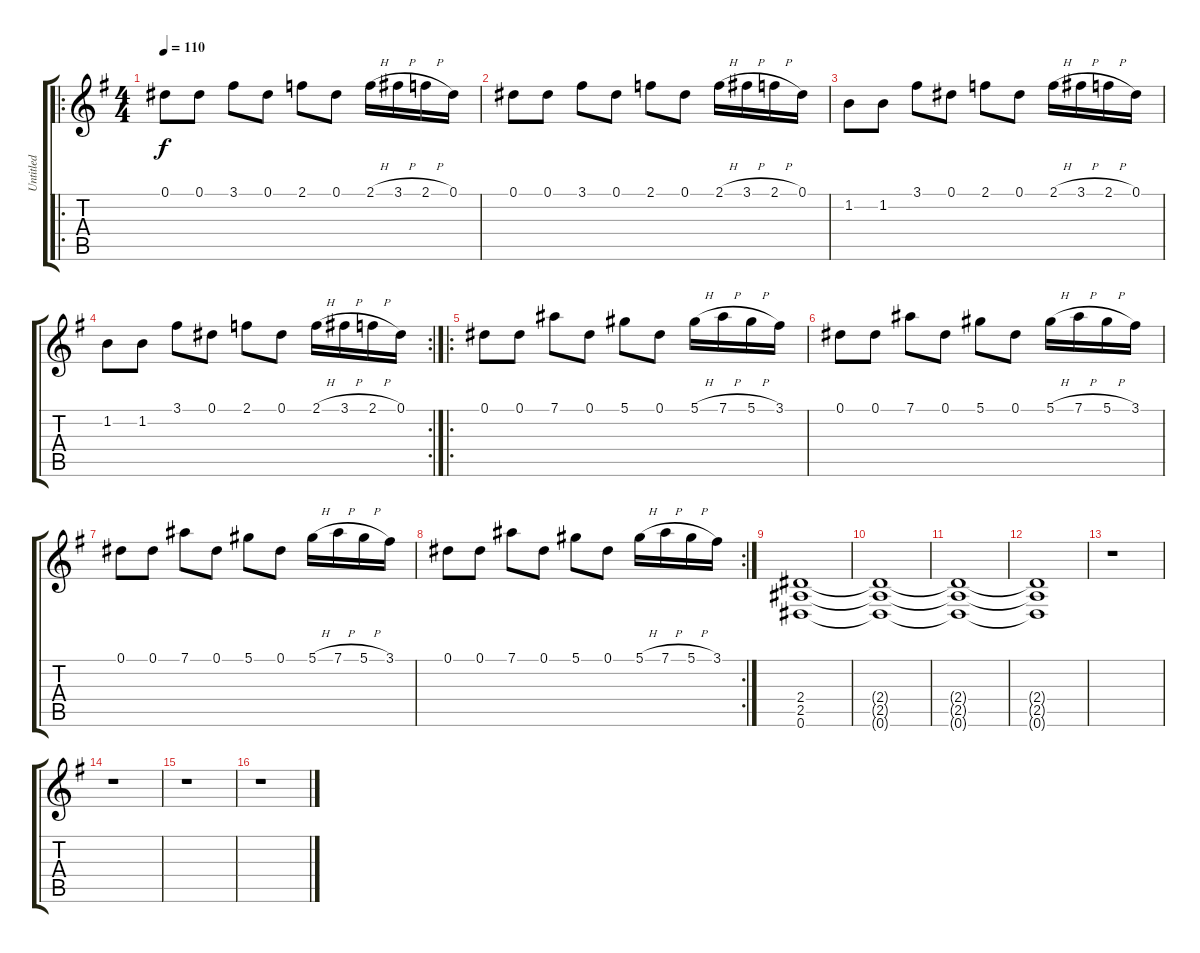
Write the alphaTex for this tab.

\track ("Untitled" "Untitled") {instrument distortionguitar}
\staff {score tabs}
\tuning (Eb4 Bb3 Gb3 Db3 Ab2 Eb2) {hide}
\ro
\ts (4 4)
\tempo 110
\clef g2
\ks g
0.1.8{dy f} 0.1.8 3.1.8 0.1.8 2.1.8 0.1.8 2.1{h}.16 3.1{h}.16 2.1{h}.16 0.1.16 |
0.1.8 0.1.8 3.1.8 0.1.8 2.1.8 0.1.8 2.1{h}.16 3.1{h}.16 2.1{h}.16 0.1.16 |
1.2.8 1.2.8 3.1.8 0.1.8 2.1.8 0.1.8 2.1{h}.16 3.1{h}.16 2.1{h}.16 0.1.16 |
\rc 2
1.2.8 1.2.8 3.1.8 0.1.8 2.1.8 0.1.8 2.1{h}.16 3.1{h}.16 2.1{h}.16 0.1.16 |
\ro
0.1.8 0.1.8 7.1.8 0.1.8 5.1.8 0.1.8 5.1{h}.16 7.1{h}.16 5.1{h}.16 3.1.16 |
0.1.8 0.1.8 7.1.8 0.1.8 5.1.8 0.1.8 5.1{h}.16 7.1{h}.16 5.1{h}.16 3.1.16 |
0.1.8 0.1.8 7.1.8 0.1.8 5.1.8 0.1.8 5.1{h}.16 7.1{h}.16 5.1{h}.16 3.1.16 |
\rc 2
0.1.8 0.1.8 7.1.8 0.1.8 5.1.8 0.1.8 5.1{h}.16 7.1{h}.16 5.1{h}.16 3.1.16 |
(2.4 2.5 0.6).1 |
(2.4{t} 2.5{t} 0.6{t}).1 |
(2.4{t} 2.5{t} 0.6{t}).1 |
(2.4{t} 2.5{t} 0.6{t}).1 |
r.1 |
r.1 |
r.1 |
r.1
